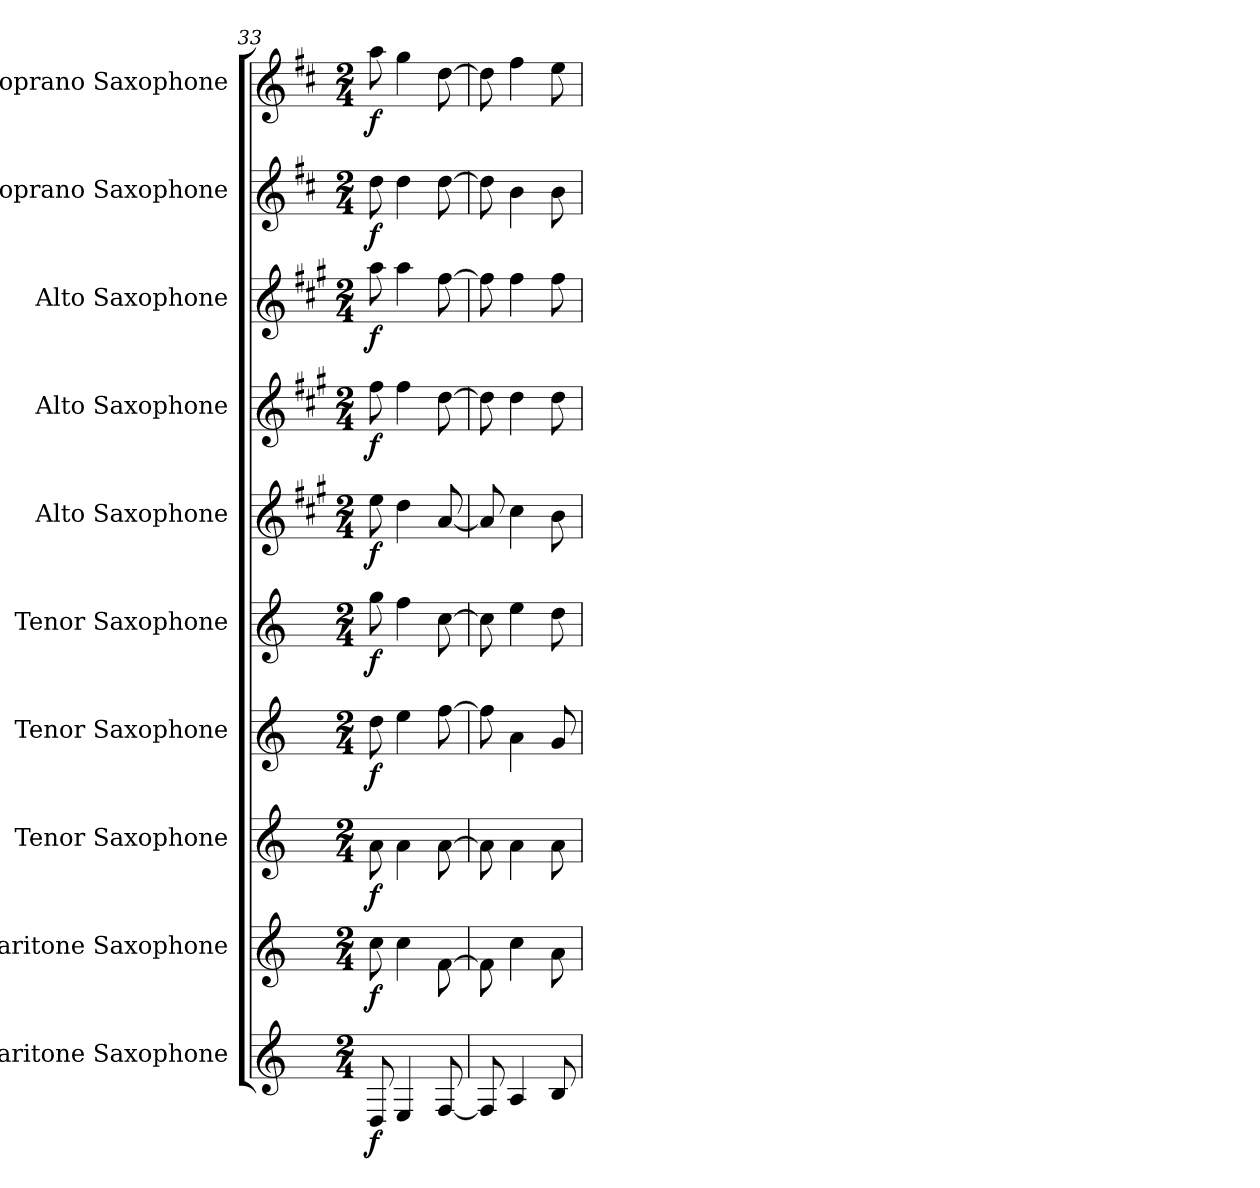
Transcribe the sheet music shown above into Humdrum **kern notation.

**kern	**dynam	**kern	**dynam	**kern	**dynam	**kern	**dynam	**kern	**dynam	**kern	**dynam	**kern	**dynam	**kern	**dynam	**kern	**dynam	**kern	**dynam
*part10	*part10	*part9	*part9	*part8	*part8	*part7	*part7	*part6	*part6	*part5	*part5	*part4	*part4	*part3	*part3	*part2	*part2	*part1	*part1
*staff10	*staff10	*staff9	*staff9	*staff8	*staff8	*staff7	*staff7	*staff6	*staff6	*staff5	*staff5	*staff4	*staff4	*staff3	*staff3	*staff2	*staff2	*staff1	*staff1
*I"Baritone Saxophone	*	*I"Baritone Saxophone	*	*I"Tenor Saxophone	*	*I"Tenor Saxophone	*	*I"Tenor Saxophone	*	*I"Alto Saxophone	*	*I"Alto Saxophone	*	*I"Alto Saxophone	*	*I"Soprano Saxophone	*	*I"Soprano Saxophone	*
*I'Bar. Sax.	*	*I'Bar. Sax.	*	*I'T. Sax.	*	*I'T. Sax.	*	*I'T. Sax.	*	*I'A. Sax.	*	*I'A. Sax.	*	*I'A. Sax.	*	*I'S. Sax.	*	*I'S. Sax.	*
*clefG2	*	*clefG2	*	*clefG2	*	*clefG2	*	*clefG2	*	*clefG2	*	*clefG2	*	*clefG2	*	*clefG2	*	*clefG2	*
*ITrd12c21	*	*ITrd12c21	*	*ITrd8c14	*	*ITrd8c14	*	*ITrd8c14	*	*ITrd5c9	*	*ITrd5c9	*	*ITrd5c9	*	*ITrd1c2	*	*ITrd1c2	*
*k[]	*	*k[]	*	*k[]	*	*k[]	*	*k[]	*	*k[]	*	*k[]	*	*k[]	*	*k[]	*	*k[]	*
*M2/4	*	*M2/4	*	*M2/4	*	*M2/4	*	*M2/4	*	*M2/4	*	*M2/4	*	*M2/4	*	*M2/4	*	*M2/4	*
=33	=33	=33	=33	=33	=33	=33	=33	=33	=33	=33	=33	=33	=33	=33	=33	=33	=33	=33	=33
!	!LO:DY:b	!	!LO:DY:b	!	!LO:DY:b	!	!LO:DY:b	!	!LO:DY:b	!	!LO:DY:b	!	!LO:DY:b	!	!LO:DY:b	!	!LO:DY:b	!	!LO:DY:b
8DD/	f	8c\	f	8A\	f	8d\	f	8g\	f	8g\	f	8a\	f	8cc\	f	8cc\	f	8gg\	f
4EE/	.	4c\	.	4A\	.	4e\	.	4f\	.	4f\	.	4a\	.	4cc\	.	4cc\	.	4ff\	.
[8FF/	.	[8F\	.	[8A\	.	[8f\	.	[8c\	.	[8c/	.	[8f\	.	[8a\	.	[8cc\	.	[8cc\	.
=34	=34	=34	=34	=34	=34	=34	=34	=34	=34	=34	=34	=34	=34	=34	=34	=34	=34	=34	=34
8FF/]	.	8F\]	.	8A\]	.	8f\]	.	8c\]	.	8c/]	.	8f\]	.	8a\]	.	8cc\]	.	8cc\]	.
4AA/	.	4c\	.	4A\	.	4A\	.	4e\	.	4e\	.	4f\	.	4a\	.	4a\	.	4ee\	.
8BB/	.	8A\	.	8A\	.	8G/	.	8d\	.	8d\	.	8f\	.	8a\	.	8a\	.	8dd\	.
=	=	=	=	=	=	=	=	=	=	=	=	=	=	=	=	=	=	=	=
*-	*-	*-	*-	*-	*-	*-	*-	*-	*-	*-	*-	*-	*-	*-	*-	*-	*-	*-	*-
